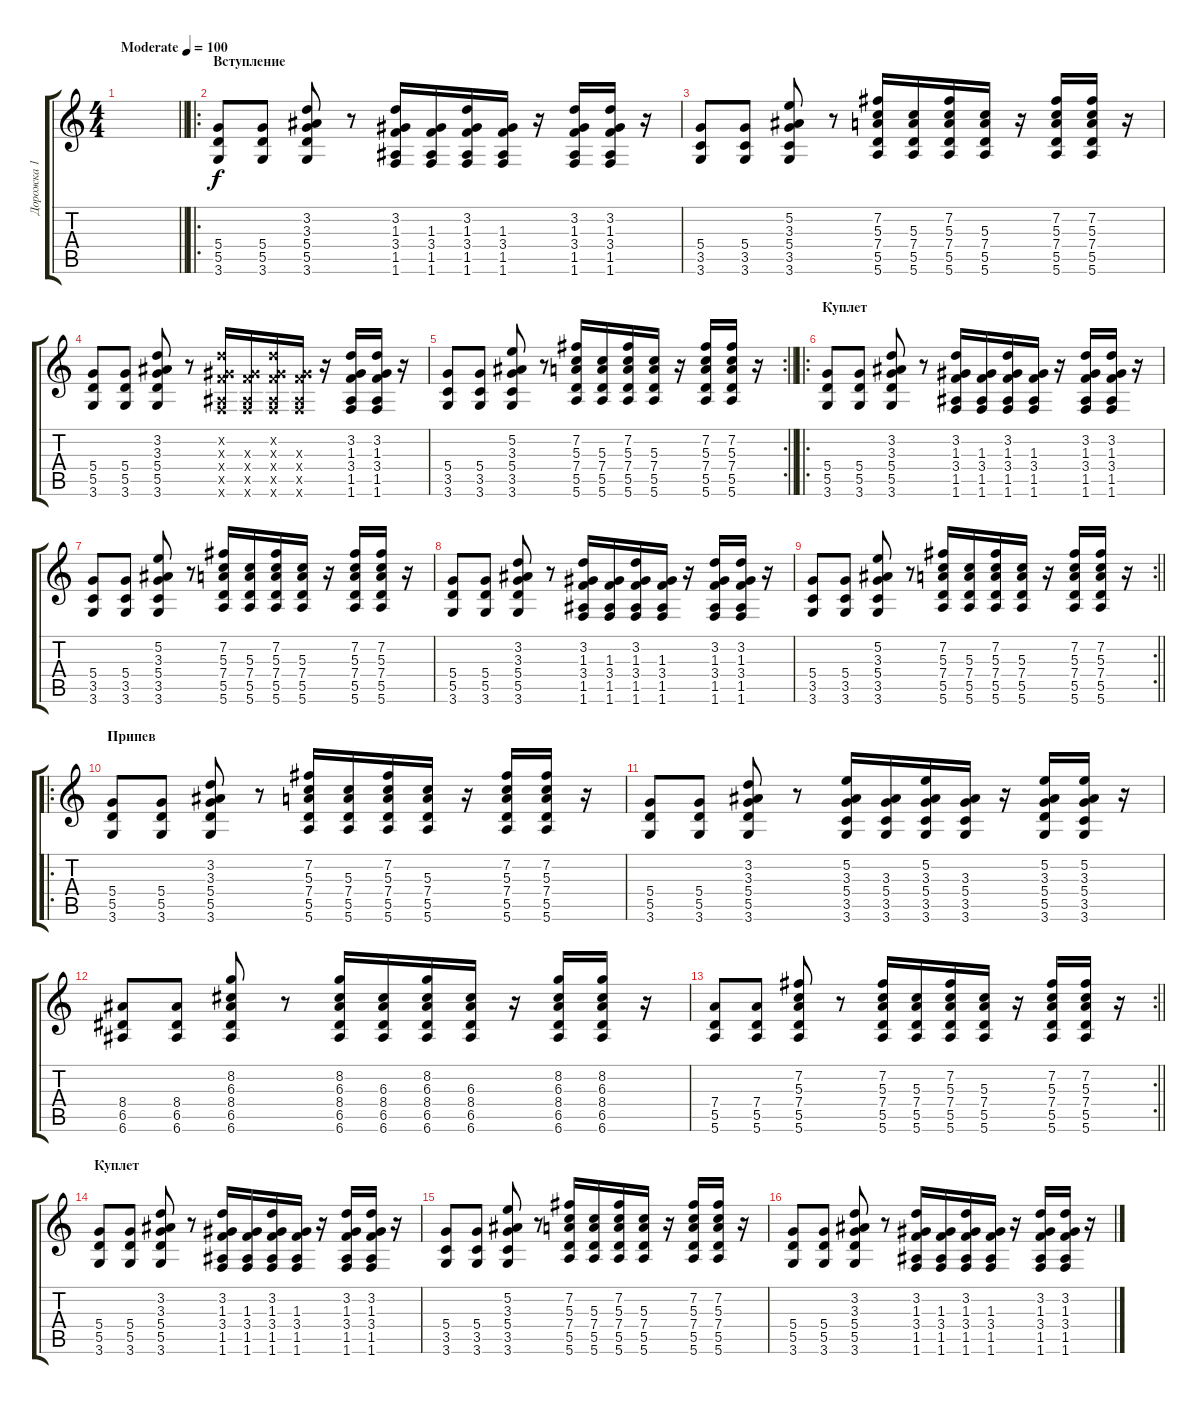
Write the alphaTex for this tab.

\track ("Дорожка 1" "Дорожка 1") {instrument acousticguitarsteel}
\staff {score tabs}
\tuning (E4 B3 G3 D3 A2 E2) {hide}
\ts (4 4)
\tempo (100 "Moderate")
\clef g2
\barLineRight lightlight
\ks c
|
\ro
\section ("" "Вступление")
(5.4 5.5 3.6).8 (5.4 5.5 3.6).8 (3.2 3.3 5.4 5.5 3.6).8 r.8 (3.2 1.3 3.4 1.5 1.6).16 (1.3 3.4 1.5 1.6).16 (3.2 1.3 3.4 1.5 1.6).16 (1.3 3.4 1.5 1.6).16 r.16 (3.2 1.3 3.4 1.5 1.6).16 (3.2 1.3 3.4 1.5 1.6).16 r.16 |
(5.4 3.5 3.6).8 (5.4 3.5 3.6).8 (5.2 3.3 5.4 3.5 3.6).8 r.8 (7.2 5.3 7.4 5.5 5.6).16 (5.3 7.4 5.5 5.6).16 (7.2 5.3 7.4 5.5 5.6).16 (5.3 7.4 5.5 5.6).16 r.16 (7.2 5.3 7.4 5.5 5.6).16 (7.2 5.3 7.4 5.5 5.6).16 r.16 |
(5.4 5.5 3.6).8 (5.4 5.5 3.6).8 (3.2 3.3 5.4 5.5 3.6).8 r.8 (3.2{x} 1.3{x} 3.4{x} 1.5{x} 1.6{x}).16 (1.3{x} 3.4{x} 1.5{x} 1.6{x}).16 (3.2{x} 1.3{x} 3.4{x} 1.5{x} 1.6{x}).16 (1.3{x} 3.4{x} 1.5{x} 1.6{x}).16 r.16 (3.2 1.3 3.4 1.5 1.6).16 (3.2 1.3 3.4 1.5 1.6).16 r.16 |
\rc 2
\barLineRight lightlight
(5.4 3.5 3.6).8 (5.4 3.5 3.6).8 (5.2 3.3 5.4 3.5 3.6).8 r.8 (7.2 5.3 7.4 5.5 5.6).16 (5.3 7.4 5.5 5.6).16 (7.2 5.3 7.4 5.5 5.6).16 (5.3 7.4 5.5 5.6).16 r.16 (7.2 5.3 7.4 5.5 5.6).16 (7.2 5.3 7.4 5.5 5.6).16 r.16 |
\ro
\section ("" "Куплет")
(5.4 5.5 3.6).8 (5.4 5.5 3.6).8 (3.2 3.3 5.4 5.5 3.6).8 r.8 (3.2 1.3 3.4 1.5 1.6).16 (1.3 3.4 1.5 1.6).16 (3.2 1.3 3.4 1.5 1.6).16 (1.3 3.4 1.5 1.6).16 r.16 (3.2 1.3 3.4 1.5 1.6).16 (3.2 1.3 3.4 1.5 1.6).16 r.16 |
(5.4 3.5 3.6).8 (5.4 3.5 3.6).8 (5.2 3.3 5.4 3.5 3.6).8 r.8 (7.2 5.3 7.4 5.5 5.6).16 (5.3 7.4 5.5 5.6).16 (7.2 5.3 7.4 5.5 5.6).16 (5.3 7.4 5.5 5.6).16 r.16 (7.2 5.3 7.4 5.5 5.6).16 (7.2 5.3 7.4 5.5 5.6).16 r.16 |
(5.4 5.5 3.6).8 (5.4 5.5 3.6).8 (3.2 3.3 5.4 5.5 3.6).8 r.8 (3.2 1.3 3.4 1.5 1.6).16 (1.3 3.4 1.5 1.6).16 (3.2 1.3 3.4 1.5 1.6).16 (1.3 3.4 1.5 1.6).16 r.16 (3.2 1.3 3.4 1.5 1.6).16 (3.2 1.3 3.4 1.5 1.6).16 r.16 |
\rc 2
\barLineRight lightlight
(5.4 3.5 3.6).8 (5.4 3.5 3.6).8 (5.2 3.3 5.4 3.5 3.6).8 r.8 (7.2 5.3 7.4 5.5 5.6).16 (5.3 7.4 5.5 5.6).16 (7.2 5.3 7.4 5.5 5.6).16 (5.3 7.4 5.5 5.6).16 r.16 (7.2 5.3 7.4 5.5 5.6).16 (7.2 5.3 7.4 5.5 5.6).16 r.16 |
\ro
\section ("" "Припев")
(5.4 5.5 3.6).8 (5.4 5.5 3.6).8 (3.2 3.3 5.4 5.5 3.6).8 r.8 (7.2 5.3 7.4 5.5 5.6).16 (5.3 7.4 5.5 5.6).16 (7.2 5.3 7.4 5.5 5.6).16 (5.3 7.4 5.5 5.6).16 r.16 (7.2 5.3 7.4 5.5 5.6).16 (7.2 5.3 7.4 5.5 5.6).16 r.16 |
(5.4 5.5 3.6).8 (5.4 5.5 3.6).8 (3.2 3.3 5.4 5.5 3.6).8 r.8 (5.2 3.3 5.4 3.5 3.6).16 (3.3 5.4 3.5 3.6).16 (5.2 3.3 5.4 3.5 3.6).16 (3.3 5.4 3.5 3.6).16 r.16 (5.2 3.3 5.4 5.5 3.6).16 (5.2 3.3 5.4 3.5 3.6).16 r.16 |
(8.4 6.5 6.6).8 (8.4 6.5 6.6).8 (8.2 6.3 8.4 6.5 6.6).8 r.8 (8.2 6.3 8.4 6.5 6.6).16 (6.3 8.4 6.5 6.6).16 (8.2 6.3 8.4 6.5 6.6).16 (6.3 8.4 6.5 6.6).16 r.16 (8.2 6.3 8.4 6.5 6.6).16 (8.2 6.3 8.4 6.5 6.6).16 r.16 |
\rc 2
\barLineRight lightlight
(7.4 5.5 5.6).8 (7.4 5.5 5.6).8 (7.2 5.3 7.4 5.5 5.6).8 r.8 (7.2 5.3 7.4 5.5 5.6).16 (5.3 7.4 5.5 5.6).16 (7.2 5.3 7.4 5.5 5.6).16 (5.3 7.4 5.5 5.6).16 r.16 (7.2 5.3 7.4 5.5 5.6).16 (7.2 5.3 7.4 5.5 5.6).16 r.16 |
\section ("" "Куплет")
(5.4 5.5 3.6).8 (5.4 5.5 3.6).8 (3.2 3.3 5.4 5.5 3.6).8 r.8 (3.2 1.3 3.4 1.5 1.6).16 (1.3 3.4 1.5 1.6).16 (3.2 1.3 3.4 1.5 1.6).16 (1.3 3.4 1.5 1.6).16 r.16 (3.2 1.3 3.4 1.5 1.6).16 (3.2 1.3 3.4 1.5 1.6).16 r.16 |
(5.4 3.5 3.6).8 (5.4 3.5 3.6).8 (5.2 3.3 5.4 3.5 3.6).8 r.8 (7.2 5.3 7.4 5.5 5.6).16 (5.3 7.4 5.5 5.6).16 (7.2 5.3 7.4 5.5 5.6).16 (5.3 7.4 5.5 5.6).16 r.16 (7.2 5.3 7.4 5.5 5.6).16 (7.2 5.3 7.4 5.5 5.6).16 r.16 |
(5.4 5.5 3.6).8 (5.4 5.5 3.6).8 (3.2 3.3 5.4 5.5 3.6).8 r.8 (3.2 1.3 3.4 1.5 1.6).16 (1.3 3.4 1.5 1.6).16 (3.2 1.3 3.4 1.5 1.6).16 (1.3 3.4 1.5 1.6).16 r.16 (3.2 1.3 3.4 1.5 1.6).16 (3.2 1.3 3.4 1.5 1.6).16 r.16
